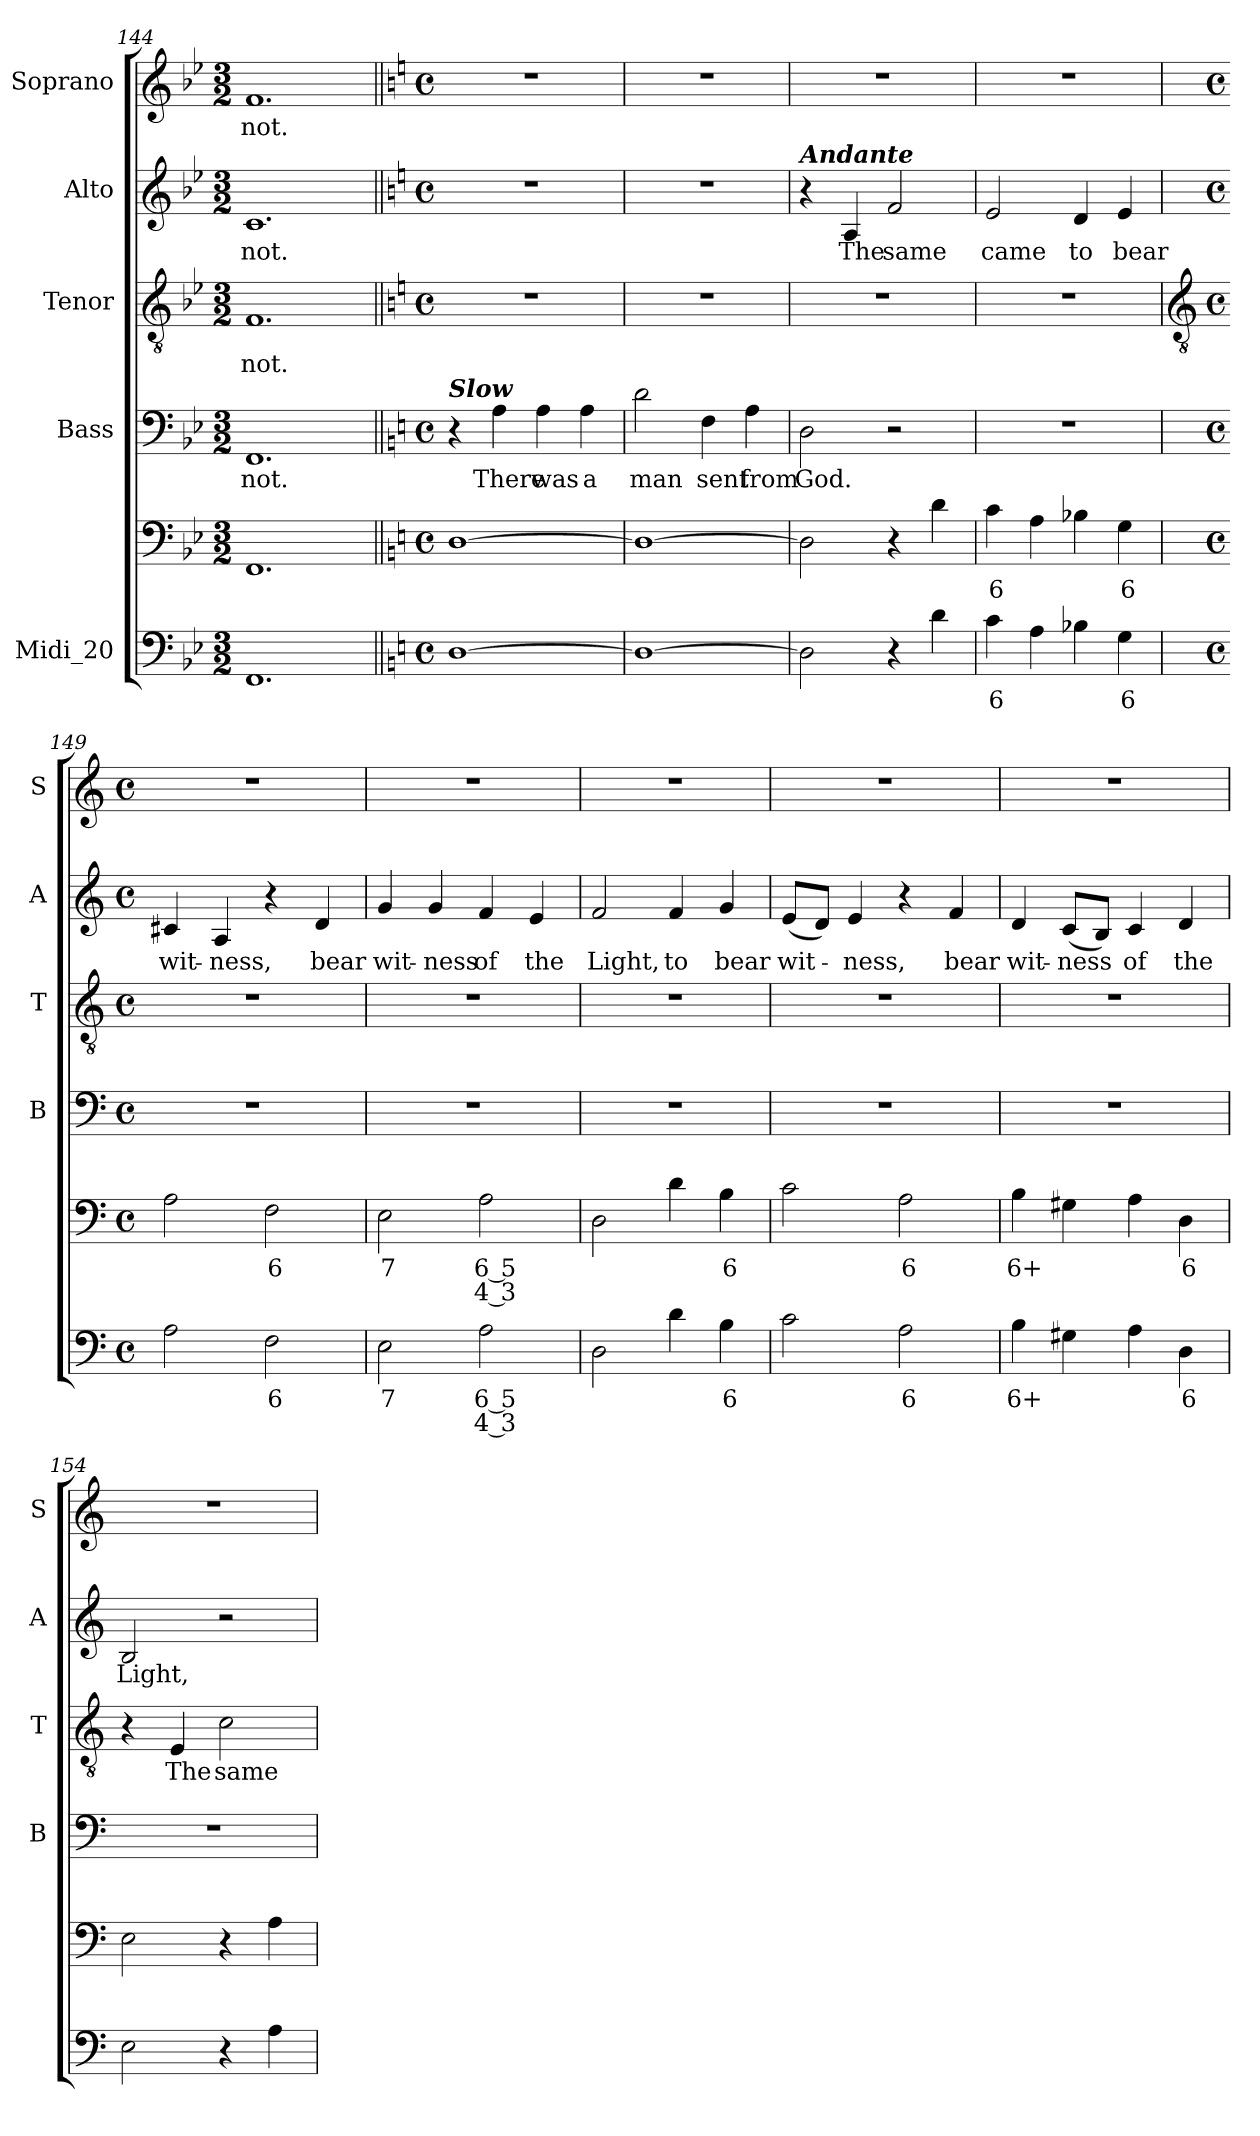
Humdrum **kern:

**kern	**text	**text	**kern	**text	**text	**kern	**text	**kern	**text	**kern	**text	**kern	**text
*part5	*part5	*part5	*part5	*part5	*part5	*part4	*part4	*part3	*part3	*part2	*part2	*part1	*part1
*staff6	*staff6	*staff6	*staff5	*staff5	*staff5	*staff4	*staff4	*staff3	*staff3	*staff2	*staff2	*staff1	*staff1
*I"Midi_20	*	*	*	*	*	*I"Bass	*	*I"Tenor	*	*I"Alto	*	*I"Soprano	*
*	*	*	*	*	*	*I'B	*	*I'T	*	*I'A	*	*I'S	*
*clefF4	*	*	*clefF4	*	*	*clefF4	*	*clefGv2	*	*clefG2	*	*clefG2	*
*k[b-e-]	*	*	*k[b-e-]	*	*	*k[b-e-]	*	*k[b-e-]	*	*k[b-e-]	*	*k[b-e-]	*
*B-:	*	*	*B-:	*	*	*B-:	*	*B-:	*	*B-:	*	*B-:	*
*M3/2	*	*	*M3/2	*	*	*M3/2	*	*M3/2	*	*M3/2	*	*M3/2	*
=144	=144	=144	=144	=144	=144	=144	=144	=144	=144	=144	=144	=144	=144
!	!	!	!	!	!	!	!LO:LY:b	!	!LO:LY:b	!	!LO:LY:b	!	!LO:LY:b
1.FF	.	.	1.FF	.	.	1.FF	not.	1.F	not.	1.c	not.	1.f	not.
=145||	=145||	=145||	=145||	=145||	=145||	=145||	=145||	=145||	=145||	=145||	=145||	=145||	=145||
*k[]	*	*	*k[]	*	*	*k[]	*	*k[]	*	*k[]	*	*k[]	*
*C:	*	*	*C:	*	*	*C:	*	*C:	*	*C:	*	*C:	*
*M4/4	*	*	*M4/4	*	*	*M4/4	*	*M4/4	*	*M4/4	*	*M4/4	*
*met(c)	*	*	*met(c)	*	*	*met(c)	*	*met(c)	*	*met(c)	*	*met(c)	*
!	!	!	!	!	!	!LO:TX:a:Bi:t=Slow	!	!	!	!	!	!	!
[1D	.	.	[1D	.	.	4r	.	1r	.	1r	.	1r	.
!	!	!	!	!	!	!	!LO:LY:b	!	!	!	!	!	!
.	.	.	.	.	.	4A	There	.	.	.	.	.	.
!	!	!	!	!	!	!	!LO:LY:b	!	!	!	!	!	!
.	.	.	.	.	.	4A	was	.	.	.	.	.	.
!	!	!	!	!	!	!	!LO:LY:b	!	!	!	!	!	!
.	.	.	.	.	.	4A	a	.	.	.	.	.	.
=146	=146	=146	=146	=146	=146	=146	=146	=146	=146	=146	=146	=146	=146
!	!	!	!	!	!	!	!LO:LY:b	!	!	!	!	!	!
1D_	.	.	1D_	.	.	2d	man	1r	.	1r	.	1r	.
!	!	!	!	!	!	!	!LO:LY:b	!	!	!	!	!	!
.	.	.	.	.	.	4F	sent	.	.	.	.	.	.
!	!	!	!	!	!	!	!LO:LY:b	!	!	!	!	!	!
.	.	.	.	.	.	4A	from	.	.	.	.	.	.
=147	=147	=147	=147	=147	=147	=147	=147	=147	=147	=147	=147	=147	=147
!	!	!	!	!	!	!	!	!	!	!LO:TX:a:Bi:t=Andante	!	!	!
!	!	!	!	!	!	!	!LO:LY:b	!	!	!	!	!	!
2D]	.	.	2D]	.	.	2D	God.	1r	.	4r	.	1r	.
!	!	!	!	!	!	!	!	!	!	!	!LO:LY:b	!	!
.	.	.	.	.	.	.	.	.	.	4A	The	.	.
!	!	!	!	!	!	!	!	!	!	!	!LO:LY:b	!	!
4r	.	.	4r	.	.	2r	.	.	.	2f	same	.	.
4d	.	.	4d	.	.	.	.	.	.	.	.	.	.
=148	=148	=148	=148	=148	=148	=148	=148	=148	=148	=148	=148	=148	=148
!	!LO:LY:b	!	!	!LO:LY:b	!	!	!	!	!	!	!LO:LY:b	!	!
4c	6	.	4c	6	.	1r	.	1r	.	2e	came	1r	.
4A	.	.	4A	.	.	.	.	.	.	.	.	.	.
!	!	!	!	!	!	!	!	!	!	!	!LO:LY:b	!	!
4B-X	.	.	4B-X	.	.	.	.	.	.	4d	to	.	.
!	!LO:LY:b	!	!	!LO:LY:b	!	!	!	!	!	!	!LO:LY:b	!	!
4G	6	.	4G	6	.	.	.	.	.	4e	bear	.	.
!!LO:LB:g=z
=149	=149	=149	=149	=149	=149	=149	=149	=149	=149	=149	=149	=149	=149
*	*	*	*	*	*	*	*	*clefGv2	*	*	*	*	*
*M4/4	*	*	*M4/4	*	*	*M4/4	*	*M4/4	*	*M4/4	*	*M4/4	*
*met(c)	*	*	*met(c)	*	*	*met(c)	*	*met(c)	*	*met(c)	*	*met(c)	*
!	!	!	!	!	!	!	!	!	!	!	!LO:LY:b	!	!
2A	.	.	2A	.	.	1r	.	1r	.	4c#X	wit-	1r	.
!	!	!	!	!	!	!	!	!	!	!	!LO:LY:b	!	!
.	.	.	.	.	.	.	.	.	.	4A	-ness,	.	.
!	!LO:LY:b	!	!	!LO:LY:b	!	!	!	!	!	!	!	!	!
2F	6	.	2F	6	.	.	.	.	.	4r	.	.	.
!	!	!	!	!	!	!	!	!	!	!	!LO:LY:b	!	!
.	.	.	.	.	.	.	.	.	.	4d	bear	.	.
=150	=150	=150	=150	=150	=150	=150	=150	=150	=150	=150	=150	=150	=150
!	!LO:LY:b	!	!	!LO:LY:b	!	!	!	!	!	!	!LO:LY:b	!	!
2E	7	.	2E	7	.	1r	.	1r	.	4g	wit-	1r	.
!	!	!	!	!	!	!	!	!	!	!	!LO:LY:b	!	!
.	.	.	.	.	.	.	.	.	.	4g	-ness	.	.
!	!LO:LY:b	!LO:LY:b	!	!LO:LY:b	!LO:LY:b	!	!	!	!	!	!LO:LY:b	!	!
2A	6 5	4 3	2A	6 5	4 3	.	.	.	.	4f	of	.	.
!	!	!	!	!	!	!	!	!	!	!	!LO:LY:b	!	!
.	.	.	.	.	.	.	.	.	.	4e	the	.	.
=151	=151	=151	=151	=151	=151	=151	=151	=151	=151	=151	=151	=151	=151
!	!	!	!	!	!	!	!	!	!	!	!LO:LY:b	!	!
2D	.	.	2D	.	.	1r	.	1r	.	2f	Light,	1r	.
!	!	!	!	!	!	!	!	!	!	!	!LO:LY:b	!	!
4d	.	.	4d	.	.	.	.	.	.	4f	to	.	.
!	!LO:LY:b	!	!	!LO:LY:b	!	!	!	!	!	!	!LO:LY:b	!	!
4B	6	.	4B	6	.	.	.	.	.	4g	bear	.	.
=152	=152	=152	=152	=152	=152	=152	=152	=152	=152	=152	=152	=152	=152
!	!	!	!	!	!	!	!	!	!	!	!LO:LY:b	!	!
2c	.	.	2c	.	.	1r	.	1r	.	(<8eL	wit-	1r	.
.	.	.	.	.	.	.	.	.	.	8dJ)	.	.	.
!	!	!	!	!	!	!	!	!	!	!	!LO:LY:b	!	!
.	.	.	.	.	.	.	.	.	.	4e	ness,	.	.
!	!LO:LY:b	!	!	!LO:LY:b	!	!	!	!	!	!	!	!	!
2A	6	.	2A	6	.	.	.	.	.	4r	.	.	.
!	!	!	!	!	!	!	!	!	!	!	!LO:LY:b	!	!
.	.	.	.	.	.	.	.	.	.	4f	bear	.	.
=153	=153	=153	=153	=153	=153	=153	=153	=153	=153	=153	=153	=153	=153
!	!LO:LY:b	!	!	!LO:LY:b	!	!	!	!	!	!	!LO:LY:b	!	!
4B	6+	.	4B	6+	.	1r	.	1r	.	4d	wit-	1r	.
!	!	!	!	!	!	!	!	!	!	!	!LO:LY:b	!	!
4G#X	.	.	4G#X	.	.	.	.	.	.	(<8cL	-ness	.	.
.	.	.	.	.	.	.	.	.	.	8BJ)	.	.	.
!	!	!	!	!	!	!	!	!	!	!	!LO:LY:b	!	!
4A	.	.	4A	.	.	.	.	.	.	4c	of	.	.
!	!LO:LY:b	!	!	!LO:LY:b	!	!	!	!	!	!	!LO:LY:b	!	!
4D	6	.	4D	6	.	.	.	.	.	4d	the	.	.
=154	=154	=154	=154	=154	=154	=154	=154	=154	=154	=154	=154	=154	=154
!	!	!	!	!	!	!	!	!	!	!	!LO:LY:b	!	!
2E	.	.	2E	.	.	1r	.	4r	.	2B	Light,	1r	.
!	!	!	!	!	!	!	!	!	!LO:LY:b	!	!	!	!
.	.	.	.	.	.	.	.	4E	The	.	.	.	.
!	!	!	!	!	!	!	!	!	!LO:LY:b	!	!	!	!
4r	.	.	4r	.	.	.	.	2c	same	2r	.	.	.
4A	.	.	4A	.	.	.	.	.	.	.	.	.	.
=	=	=	=	=	=	=	=	=	=	=	=	=	=
*-	*-	*-	*-	*-	*-	*-	*-	*-	*-	*-	*-	*-	*-
